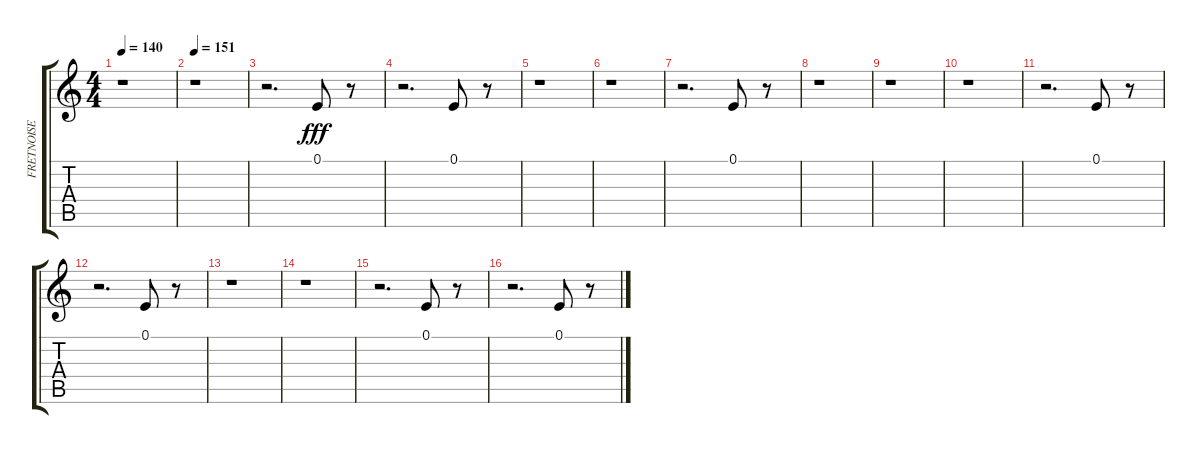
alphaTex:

\track ("FRETNOISE           " "FRETNOISE ") {instrument guitarfretnoise}
\staff {score tabs}
\tuning (E4 B3 G3 D3 A2 E2) {hide}
\ts (4 4)
\tempo 140
\clef g2
\ks c
r.1{dy fff instrument guitarfretnoise} |
\tempo 151
r.1 |
r.2{d} 0.1.8{instrument guitarfretnoise} r.8 |
r.2{d} 0.1.8 r.8 |
r.1 |
r.1 |
r.2{d} 0.1.8 r.8 |
r.1 |
r.1 |
r.1 |
r.2{d} 0.1.8 r.8 |
r.2{d} 0.1.8 r.8 |
r.1 |
r.1 |
r.2{d} 0.1.8 r.8 |
r.2{d} 0.1.8 r.8
